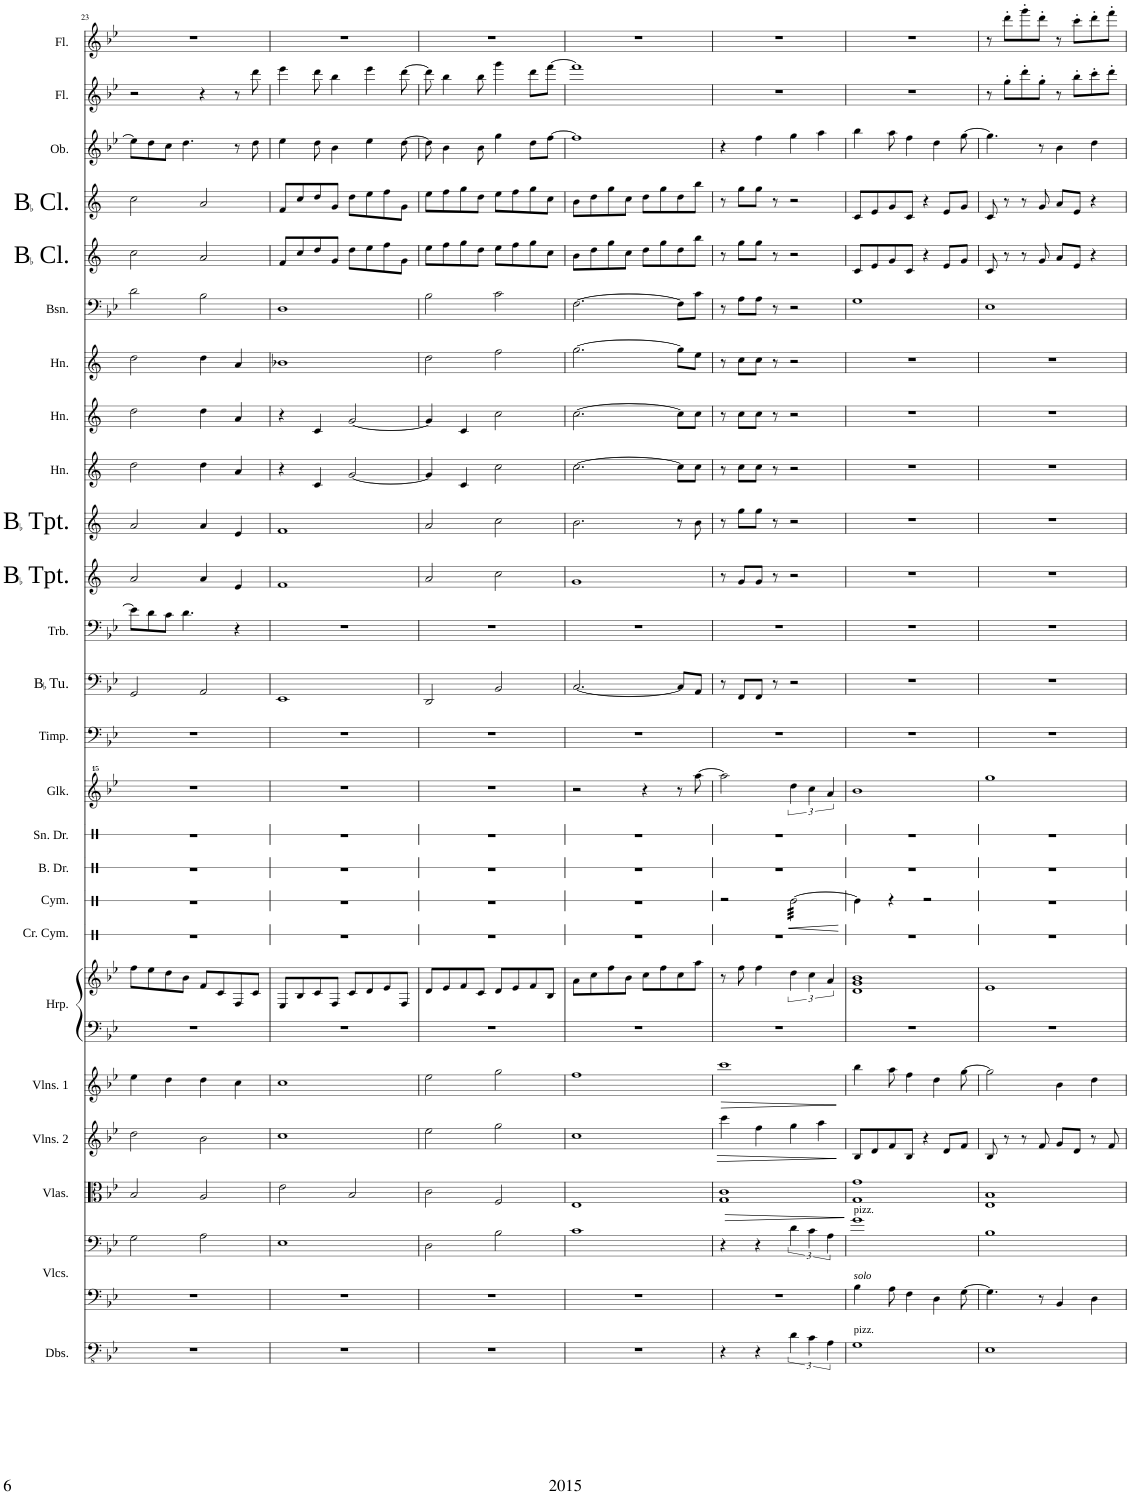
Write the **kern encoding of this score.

**kern	**kern	**kern	**kern	**dynam	**kern	**dynam	**kern	**dynam	**kern	**kern	**kern	**kern	**dynam	**kern	**kern	**kern	**kern	**kern	**kern	**kern	**kern	**kern	**kern	**kern	**kern	**kern	**kern	**kern	**kern	**kern
*part25	*part24	*part24	*part23	*part23	*part22	*part22	*part21	*part21	*part20	*part20	*part19	*part18	*part18	*part17	*part16	*part15	*part14	*part13	*part12	*part11	*part10	*part9	*part8	*part7	*part6	*part5	*part4	*part3	*part2	*part1
*staff27	*staff26	*staff25	*staff24	*staff24	*staff23	*staff23	*staff22	*staff22	*staff21	*staff20	*staff19	*staff18	*staff18	*staff17	*staff16	*staff15	*staff14	*staff13	*staff12	*staff11	*staff10	*staff9	*staff8	*staff7	*staff6	*staff5	*staff4	*staff3	*staff2	*staff1
*I"Double Basses	*I"Violoncellos	*	*I"Violas	*	*I"Violins 2	*	*I"Violins 1	*	*I"Harp	*	*I"Crash Cymbal	*I"Cymbal	*	*I"Bass Drum	*I"Snare Drum	*I"Glockenspiel	*I"Timpani	*I"BaccidentalFlat Tuba	*I"Trombone	*I"BaccidentalFlat Trumpet	*I"BaccidentalFlat Trumpet	*I"Horn	*I"Horn	*I"Horn	*I"Bassoon	*I"BaccidentalFlat Clarinet	*I"BaccidentalFlat Clarinet	*I"Oboe	*I"Flute	*I"Flute
*I'Dbs.	*I'Vlcs.	*	*I'Vlas.	*	*I'Vlns. 2	*	*I'Vlns. 1	*	*I'Hrp.	*	*I'Cr. Cym.	*I'Cym.	*	*I'B. Dr.	*I'Sn. Dr.	*I'Glk.	*I'Timp.	*I'BaccidentalFlat Tu.	*I'Trb.	*I'BaccidentalFlat Tpt.	*I'BaccidentalFlat Tpt.	*I'Hn.	*I'Hn.	*I'Hn.	*I'Bsn.	*I'BaccidentalFlat Cl.	*I'BaccidentalFlat Cl.	*I'Ob.	*I'Fl.	*I'Fl.
!!LO:PB:g=z
*clefFv4	*clefF4	*clefF4	*clefC3	*	*clefG2	*	*clefG2	*	*clefF4	*clefG2	*clefX	*clefX	*	*clefX	*clefX	*clefG^^2	*clefF4	*clefF4	*clefF4	*clefG2	*clefG2	*clefG2	*clefG2	*clefG2	*clefF4	*clefG2	*clefG2	*clefG2	*clefG2	*clefG2
*	*	*	*	*	*	*	*	*	*	*	*	*	*	*	*	*	*	*	*	*Trd1c2	*Trd1c2	*Trd4c7	*Trd4c7	*Trd4c7	*	*Trd1c2	*Trd1c2	*	*	*
*k[b-e-]	*k[b-e-]	*k[b-e-]	*k[b-e-]	*	*k[b-e-]	*	*k[b-e-]	*	*k[b-e-]	*k[b-e-]	*k[]	*k[]	*	*k[]	*k[]	*k[b-e-]	*k[b-e-]	*k[b-e-]	*k[b-e-]	*k[]	*k[]	*k[]	*k[]	*k[]	*k[b-e-]	*k[]	*k[]	*k[b-e-]	*k[b-e-]	*k[b-e-]
*M4/4	*M4/4	*M4/4	*M4/4	*	*M4/4	*	*M4/4	*	*M4/4	*M4/4	*M4/4	*M4/4	*	*M4/4	*M4/4	*M4/4	*M4/4	*M4/4	*M4/4	*M4/4	*M4/4	*M4/4	*M4/4	*M4/4	*M4/4	*M4/4	*M4/4	*M4/4	*M4/4	*M4/4
=23	=23	=23	=23	=23	=23	=23	=23	=23	=23	=23	=23	=23	=23	=23	=23	=23	=23	=23	=23	=23	=23	=23	=23	=23	=23	=23	=23	=23	=23	=23
1r	1r	2G\	2B-/	.	2dd\	.	4ee-\	.	1r	8ff\L	1r	1r	.	1r	1r	1r	1r	2GG/	8e-\L]	2a/	2a/	2dd\	2dd\	2dd\	2d\	2cc\	2cc\	8ee-\L]	2r	1r
.	.	.	.	.	.	.	.	.	.	8ee-\	.	.	.	.	.	.	.	.	8d\	.	.	.	.	.	.	.	.	8dd\	.	.
.	.	.	.	.	.	.	4dd\	.	.	8dd\	.	.	.	.	.	.	.	.	8c\J	.	.	.	.	.	.	.	.	8cc\J	.	.
.	.	.	.	.	.	.	.	.	.	8b-\J	.	.	.	.	.	.	.	.	4.d\	.	.	.	.	.	.	.	.	4.dd\	.	.
.	.	2A\	2A/	.	2b-\	.	4dd\	.	.	8f/L	.	.	.	.	.	.	.	2AA/	.	4a/	4a/	4dd\	4dd\	4dd\	2B-\	2a/	2a/	.	4r	.
.	.	.	.	.	.	.	.	.	.	8c/	.	.	.	.	.	.	.	.	.	.	.	.	.	.	.	.	.	.	.	.
.	.	.	.	.	.	.	4cc\	.	.	8F/	.	.	.	.	.	.	.	.	4r	4e/	4e/	4a/	4a/	4a/	.	.	.	8r	8r	.
.	.	.	.	.	.	.	.	.	.	8c/J	.	.	.	.	.	.	.	.	.	.	.	.	.	.	.	.	.	8dd\	8ddd\	.
=24	=24	=24	=24	=24	=24	=24	=24	=24	=24	=24	=24	=24	=24	=24	=24	=24	=24	=24	=24	=24	=24	=24	=24	=24	=24	=24	=24	=24	=24	=24
1r	1r	1E-	2e-\	.	1cc	.	1cc	.	1r	8E-/L	1r	1r	.	1r	1r	1r	1r	1EE-	1r	1f	1f	4r	4r	1b-X	1D	8f/L	8f/L	4ee-\	4eee-\	1r
.	.	.	.	.	.	.	.	.	.	8B-/	.	.	.	.	.	.	.	.	.	.	.	.	.	.	.	8cc/	8cc/	.	.	.
.	.	.	.	.	.	.	.	.	.	8c/	.	.	.	.	.	.	.	.	.	.	.	4c/	4c/	.	.	8dd/	8dd/	8dd\	8ddd\	.
.	.	.	.	.	.	.	.	.	.	8F/J	.	.	.	.	.	.	.	.	.	.	.	.	.	.	.	8g/J	8g/J	4b-\	4bb-\	.
.	.	.	2B-/	.	.	.	.	.	.	8c/L	.	.	.	.	.	.	.	.	.	.	.	[2g/	[2g/	.	.	8dd\L	8dd\L	.	.	.
.	.	.	.	.	.	.	.	.	.	8d/	.	.	.	.	.	.	.	.	.	.	.	.	.	.	.	8ee\	8ee\	4ee-\	4eee-\	.
.	.	.	.	.	.	.	.	.	.	8e-/	.	.	.	.	.	.	.	.	.	.	.	.	.	.	.	8ff\	8ff\	.	.	.
.	.	.	.	.	.	.	.	.	.	8F/J	.	.	.	.	.	.	.	.	.	.	.	.	.	.	.	8g\J	8g\J	[8dd\	[8ddd\	.
=25	=25	=25	=25	=25	=25	=25	=25	=25	=25	=25	=25	=25	=25	=25	=25	=25	=25	=25	=25	=25	=25	=25	=25	=25	=25	=25	=25	=25	=25	=25
1r	1r	2D\	2c\	.	2ee-\	.	2ee-\	.	1r	8d/L	1r	1r	.	1r	1r	1r	1r	2DD/	1r	2a/	2a/	4g/]	4g/]	2dd\	2B-\	8ee\L	8ee\L	8dd\]	8ddd\]	1r
.	.	.	.	.	.	.	.	.	.	8e-/	.	.	.	.	.	.	.	.	.	.	.	.	.	.	.	8ff\	8ff\	4b-\	4bb-\	.
.	.	.	.	.	.	.	.	.	.	8f/	.	.	.	.	.	.	.	.	.	.	.	4c/	4c/	.	.	8gg\	8gg\	.	.	.
.	.	.	.	.	.	.	.	.	.	8c/J	.	.	.	.	.	.	.	.	.	.	.	.	.	.	.	8dd\J	8dd\J	8b-\	8bb-\	.
.	.	2B-\	2F/	.	2gg\	.	2gg\	.	.	8d/L	.	.	.	.	.	.	.	2BB-/	.	2cc\	2cc\	2cc\	2cc\	2ff\	2c\	8ee\L	8ee\L	4gg\	4ggg\	.
.	.	.	.	.	.	.	.	.	.	8e-/	.	.	.	.	.	.	.	.	.	.	.	.	.	.	.	8ff\	8ff\	.	.	.
.	.	.	.	.	.	.	.	.	.	8f/	.	.	.	.	.	.	.	.	.	.	.	.	.	.	.	8gg\	8gg\	8dd\L	8ddd\L	.
.	.	.	.	.	.	.	.	.	.	8B-/J	.	.	.	.	.	.	.	.	.	.	.	.	.	.	.	8cc\J	8cc\J	[8ff\J	[8fff\J	.
=26	=26	=26	=26	=26	=26	=26	=26	=26	=26	=26	=26	=26	=26	=26	=26	=26	=26	=26	=26	=26	=26	=26	=26	=26	=26	=26	=26	=26	=26	=26
1r	1r	1c	1E-	.	1cc	.	1ff	.	1r	8a\L	1r	1r	.	1r	1r	2r	1r	[2.C/	1r	1g	2.b\	[2.cc\	[2.cc\	[2.gg\	[2.F\	8b\L	8b\L	1ff]	1fff]	1r
.	.	.	.	.	.	.	.	.	.	8cc\	.	.	.	.	.	.	.	.	.	.	.	.	.	.	.	8dd\	8dd\	.	.	.
.	.	.	.	.	.	.	.	.	.	8ff\	.	.	.	.	.	.	.	.	.	.	.	.	.	.	.	8gg\	8gg\	.	.	.
.	.	.	.	.	.	.	.	.	.	8b-\J	.	.	.	.	.	.	.	.	.	.	.	.	.	.	.	8cc\J	8cc\J	.	.	.
.	.	.	.	.	.	.	.	.	.	8cc\L	.	.	.	.	.	4r	.	.	.	.	.	.	.	.	.	8dd\L	8dd\L	.	.	.
.	.	.	.	.	.	.	.	.	.	8ff\	.	.	.	.	.	.	.	.	.	.	.	.	.	.	.	8gg\	8gg\	.	.	.
.	.	.	.	.	.	.	.	.	.	8cc\	.	.	.	.	.	8r	.	8C/L]	.	.	8r	8cc\L]	8cc\L]	8gg\L]	8F\L]	8dd\	8dd\	.	.	.
.	.	.	.	.	.	.	.	.	.	8aa\J	.	.	.	.	.	[8aaaa\	.	8AA/J	.	.	8b\	8cc\J	8cc\J	8ee\J	8c\J	8bb\J	8bb\J	.	.	.
=27	=27	=27	=27	=27	=27	=27	=27	=27	=27	=27	=27	=27	=27	=27	=27	=27	=27	=27	=27	=27	=27	=27	=27	=27	=27	=27	=27	=27	=27	=27
!	!	!	!	!LO:HP:b	!	!LO:HP:b	!	!LO:HP:b	!	!	!	!	!	!	!	!	!	!	!	!	!	!	!	!	!	!	!	!	!	!
4r	1r	4r	1G 1c	>	4ccc\	>	1ccc	>	1r	8r	1r	2r	.	1r	1r	2aaaa\]	1r	8r	1r	8r	8r	8r	8r	8r	8r	8r	8r	4r	1r	1r
.	.	.	.	.	.	.	.	.	.	8ff\	.	.	.	.	.	.	.	8FF/L	.	8g/L	8gg\L	8cc\L	8cc\L	8cc\L	8A\L	8gg\L	8gg\L	.	.	.
4r	.	4r	.	.	4ff\	.	.	.	.	4ff\	.	.	.	.	.	.	.	8FF/J	.	8g/J	8gg\J	8cc\J	8cc\J	8cc\J	8A\J	8gg\J	8gg\J	4ff\	.	.
.	.	.	.	.	.	.	.	.	.	.	.	.	.	.	.	.	.	8r	.	8r	8r	8r	8r	8r	8r	8r	8r	.	.	.
!	!	!	!	!	!	!	!	!	!	!	!	!	!LO:HP:b	!	!	!	!	!	!	!	!	!	!	!	!	!	!	!	!	!
*	*	*	*	*	*	*	*	*	*	*	*	*tremolo	*	*	*	*	*	*	*	*	*	*	*	*	*	*	*	*	*	*
6D\	.	6d\	.	.	4gg\	.	.	.	.	6dd\	.	[32Re\LLL	<	.	.	6dddd\	.	2r	.	2r	2r	2r	2r	2r	2r	2r	2r	4gg\	.	.
.	.	.	.	.	.	.	.	.	.	.	.	32Re\	.	.	.	.	.	.	.	.	.	.	.	.	.	.	.	.	.	.
.	.	.	.	.	.	.	.	.	.	.	.	32Re\	.	.	.	.	.	.	.	.	.	.	.	.	.	.	.	.	.	.
.	.	.	.	.	.	.	.	.	.	.	.	32Re\	.	.	.	.	.	.	.	.	.	.	.	.	.	.	.	.	.	.
.	.	.	.	.	.	.	.	.	.	.	.	32Re\	.	.	.	.	.	.	.	.	.	.	.	.	.	.	.	.	.	.
.	.	.	.	.	.	.	.	.	.	.	.	32Re\	.	.	.	.	.	.	.	.	.	.	.	.	.	.	.	.	.	.
6C\	.	6c\	.	.	.	.	.	.	.	6cc\	.	.	.	.	.	6cccc\	.	.	.	.	.	.	.	.	.	.	.	.	.	.
.	.	.	.	.	.	.	.	.	.	.	.	32Re\	.	.	.	.	.	.	.	.	.	.	.	.	.	.	.	.	.	.
.	.	.	.	.	.	.	.	.	.	.	.	32Re\	.	.	.	.	.	.	.	.	.	.	.	.	.	.	.	.	.	.
.	.	.	.	.	4aa\	.	.	.	.	.	.	32Re\	.	.	.	.	.	.	.	.	.	.	.	.	.	.	.	4aa\	.	.
.	.	.	.	.	.	.	.	.	.	.	.	32Re\	.	.	.	.	.	.	.	.	.	.	.	.	.	.	.	.	.	.
.	.	.	.	.	.	.	.	.	.	.	.	32Re\	.	.	.	.	.	.	.	.	.	.	.	.	.	.	.	.	.	.
6AA\	.	6A\	.	.	.	.	.	.	.	6a/	.	.	.	.	.	6aaa/	.	.	.	.	.	.	.	.	.	.	.	.	.	.
.	.	.	.	.	.	.	.	.	.	.	.	32Re\	.	.	.	.	.	.	.	.	.	.	.	.	.	.	.	.	.	.
.	.	.	.	.	.	.	.	.	.	.	.	32Re\	.	.	.	.	.	.	.	.	.	.	.	.	.	.	.	.	.	.
.	.	.	.	.	.	.	.	.	.	.	.	32Re\	.	.	.	.	.	.	.	.	.	.	.	.	.	.	.	.	.	.
.	.	.	.	.	.	.	.	.	.	.	.	32Re\	.	.	.	.	.	.	.	.	.	.	.	.	.	.	.	.	.	.
.	.	.	.	.	.	.	.	.	.	.	.	32Re\JJJ	.	.	.	.	.	.	.	.	.	.	.	.	.	.	.	.	.	.
*	*	*	*	*	*	*	*	*	*	*	*	*Xtremolo	*	*	*	*	*	*	*	*	*	*	*	*	*	*	*	*	*	*
.	.	.	.	]	.	]	.	]	.	.	.	.	[	.	.	.	.	.	.	.	.	.	.	.	.	.	.	.	.	.
=28	=28	=28	=28	=28	=28	=28	=28	=28	=28	=28	=28	=28	=28	=28	=28	=28	=28	=28	=28	=28	=28	=28	=28	=28	=28	=28	=28	=28	=28	=28
!	!	!LO:TX:a:t=pizz.	!	!	!	!	!	!	!	!	!	!	!	!	!	!	!	!	!	!	!	!	!	!	!	!	!	!	!	!
!	!LO:TX:a:i:t=solo	!	!	!	!	!	!	!	!	!	!	!	!	!	!	!	!	!	!	!	!	!	!	!	!	!	!	!	!	!
!LO:TX:a:t=pizz.	!	!	!	!	!	!	!	!	!	!	!	!	!	!	!	!	!	!	!	!	!	!	!	!	!	!	!	!	!	!
1GG	4B-\	1g	1G 1g	.	8B-/L	.	4bb-\	.	1r	1d 1g 1b-	1r	4Re\]	.	1r	1r	1bbb-	1r	1r	1r	1r	1r	1r	1r	1r	1G	8c/L	8c/L	4bb-\	1r	1r
.	.	.	.	.	8d/	.	.	.	.	.	.	.	.	.	.	.	.	.	.	.	.	.	.	.	.	8e/	8e/	.	.	.
.	8A\	.	.	.	8f/	.	8aa\	.	.	.	.	4r	.	.	.	.	.	.	.	.	.	.	.	.	.	8g/	8g/	8aa\	.	.
.	4F\	.	.	.	8B-/J	.	4ff\	.	.	.	.	.	.	.	.	.	.	.	.	.	.	.	.	.	.	8c/J	8c/J	4ff\	.	.
.	.	.	.	.	4r	.	.	.	.	.	.	2r	.	.	.	.	.	.	.	.	.	.	.	.	.	4r	4r	.	.	.
.	4D\	.	.	.	.	.	4dd\	.	.	.	.	.	.	.	.	.	.	.	.	.	.	.	.	.	.	.	.	4dd\	.	.
.	.	.	.	.	8d/L	.	.	.	.	.	.	.	.	.	.	.	.	.	.	.	.	.	.	.	.	8e/L	8e/L	.	.	.
.	[8G\	.	.	.	8f/J	.	[8gg\	.	.	.	.	.	.	.	.	.	.	.	.	.	.	.	.	.	.	8g/J	8g/J	[8gg\	.	.
=29	=29	=29	=29	=29	=29	=29	=29	=29	=29	=29	=29	=29	=29	=29	=29	=29	=29	=29	=29	=29	=29	=29	=29	=29	=29	=29	=29	=29	=29	=29
1EE-	4.G\]	1B-	1E- 1B-	.	8B-/	.	2gg\]	.	1r	1e-	1r	1r	.	1r	1r	1gggg	1r	1r	1r	1r	1r	1r	1r	1r	1E-	8c/	8c/	4.gg\]	8r	8r
.	.	.	.	.	8r	.	.	.	.	.	.	.	.	.	.	.	.	.	.	.	.	.	.	.	.	8r	8r	.	8gg'\L	8ddd'\L
.	.	.	.	.	8r	.	.	.	.	.	.	.	.	.	.	.	.	.	.	.	.	.	.	.	.	8r	8r	.	8ddd'\	8ggg'\
.	8r	.	.	.	8f/	.	.	.	.	.	.	.	.	.	.	.	.	.	.	.	.	.	.	.	.	8g/	8g/	8r	8gg'\J	8ddd'\J
.	4BB-/	.	.	.	8g/L	.	4b-\	.	.	.	.	.	.	.	.	.	.	.	.	.	.	.	.	.	.	8a/L	8a/L	4b-\	8r	8r
.	.	.	.	.	8d/J	.	.	.	.	.	.	.	.	.	.	.	.	.	.	.	.	.	.	.	.	8e/J	8e/J	.	8bb-'\L	8ccc'\L
.	4D\	.	.	.	8r	.	4dd\	.	.	.	.	.	.	.	.	.	.	.	.	.	.	.	.	.	.	4r	4r	4dd\	8ccc'\	8ddd'\
.	.	.	.	.	8f/	.	.	.	.	.	.	.	.	.	.	.	.	.	.	.	.	.	.	.	.	.	.	.	8ddd'\J	8fff'\J
=	=	=	=	=	=	=	=	=	=	=	=	=	=	=	=	=	=	=	=	=	=	=	=	=	=	=	=	=	=	=
*-	*-	*-	*-	*-	*-	*-	*-	*-	*-	*-	*-	*-	*-	*-	*-	*-	*-	*-	*-	*-	*-	*-	*-	*-	*-	*-	*-	*-	*-	*-
